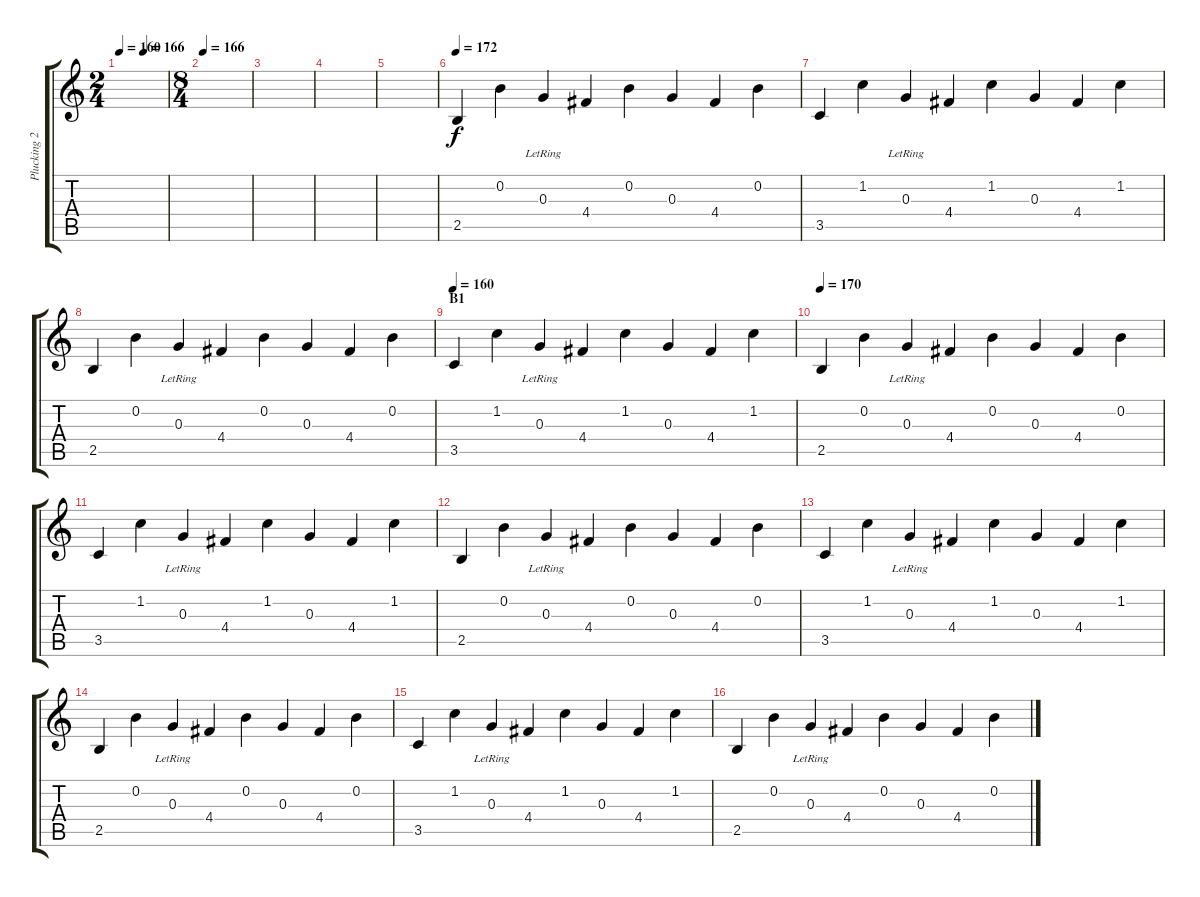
\track ("Plucking 2" "Plucking 2") {instrument acousticguitarsteel}
\staff {score tabs}
\tuning (E4 B3 G3 D3 A2 E2) {hide}
\ts (2 4)
\tempo 160
\tempo 120
\tempo (166 0.5)
\tempo 160
\clef g2
\ks c
|
\ts (8 4)
\tempo 166
|
|
|
|
\tempo 172
2.5.4 0.2.4 0.3{lr}.4 4.4.4 0.2.4 0.3.4 4.4.4 0.2.4 |
3.5.4 1.2.4 0.3{lr}.4 4.4.4 1.2.4 0.3.4 4.4.4 1.2.4 |
2.5.4 0.2.4 0.3{lr}.4 4.4.4 0.2.4 0.3.4 4.4.4 0.2.4 |
\section ("" "B1")
\tempo 160
3.5.4 1.2.4 0.3{lr}.4 4.4.4 1.2.4 0.3.4 4.4.4 1.2.4 |
\tempo 170
2.5.4 0.2.4 0.3{lr}.4 4.4.4 0.2.4 0.3.4 4.4.4 0.2.4 |
3.5.4 1.2.4 0.3{lr}.4 4.4.4 1.2.4 0.3.4 4.4.4 1.2.4 |
2.5.4 0.2.4 0.3{lr}.4 4.4.4 0.2.4 0.3.4 4.4.4 0.2.4 |
3.5.4 1.2.4 0.3{lr}.4 4.4.4 1.2.4 0.3.4 4.4.4 1.2.4 |
2.5.4 0.2.4 0.3{lr}.4 4.4.4 0.2.4 0.3.4 4.4.4 0.2.4 |
3.5.4 1.2.4 0.3{lr}.4 4.4.4 1.2.4 0.3.4 4.4.4 1.2.4 |
2.5.4 0.2.4 0.3{lr}.4 4.4.4 0.2.4 0.3.4 4.4.4 0.2.4
